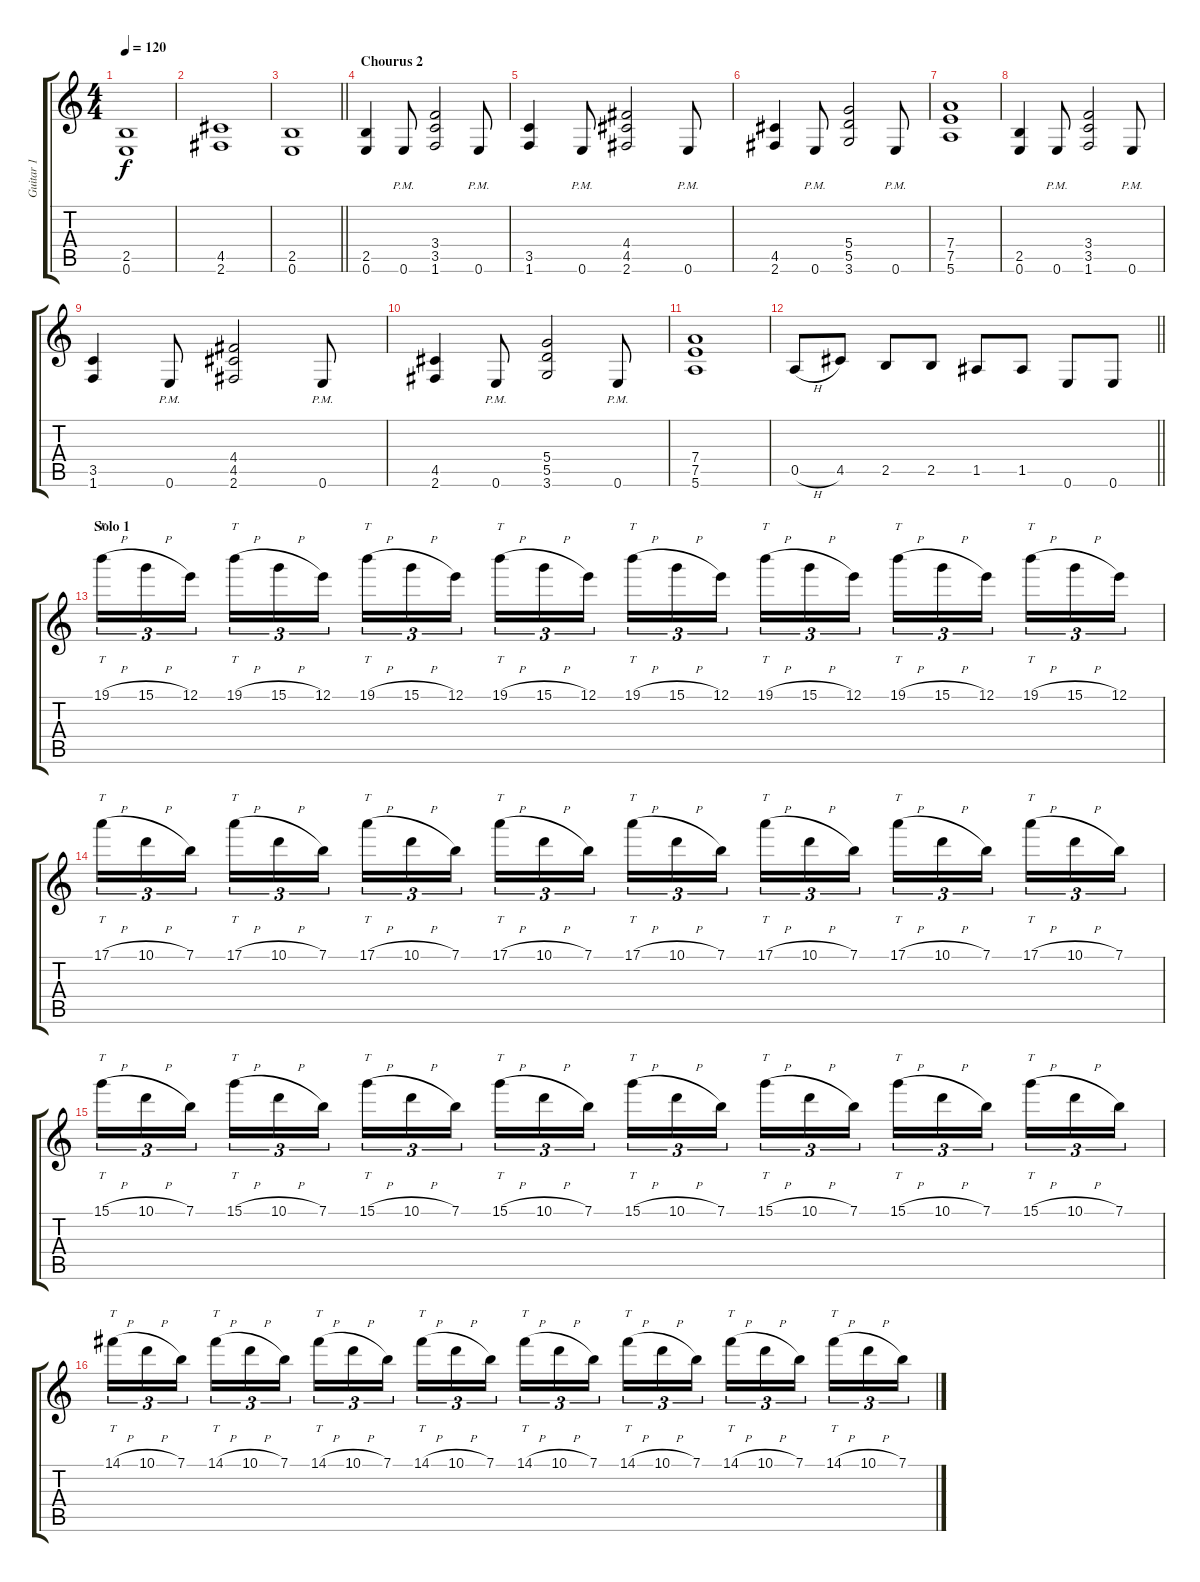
\track ("Guitar 1" "Guitar 1") {instrument distortionguitar}
\staff {score tabs}
\tuning (E4 B3 G3 D3 A2 E2) {hide}
\ts (4 4)
\tempo 120
\clef g2
\ks c
(2.5 0.6).1{dy f} |
(4.5 2.6).1 |
\barLineRight lightlight
(2.5 0.6).1 |
\section ("" "Chourus 2")
(2.5 0.6).4 0.6{pm}.8 (3.4 3.5 1.6).2 0.6{pm}.8 |
(3.5 1.6).4 0.6{pm}.8 (4.4 4.5 2.6).2 0.6{pm}.8 |
(4.5 2.6).4 0.6{pm}.8 (5.4 5.5 3.6).2 0.6{pm}.8 |
(7.4 7.5 5.6).1 |
(2.5 0.6).4 0.6{pm}.8 (3.4 3.5 1.6).2 0.6{pm}.8 |
(3.5 1.6).4 0.6{pm}.8 (4.4 4.5 2.6).2 0.6{pm}.8 |
(4.5 2.6).4 0.6{pm}.8 (5.4 5.5 3.6).2 0.6{pm}.8 |
(7.4 7.5 5.6).1 |
\barLineRight lightlight
0.5{h}.8 4.5.8 2.5.8 2.5.8 1.5.8 1.5.8 0.6.8 0.6.8 |
\section ("" "Solo 1")
19.1{h}.16{tt tu (3 2)} 15.1{h}.16{tu (3 2)} 12.1.16{tu (3 2) beam splitsecondary} 19.1{h}.16{tt tu (3 2)} 15.1{h}.16{tu (3 2)} 12.1.16{tu (3 2)} 19.1{h}.16{tt tu (3 2)} 15.1{h}.16{tu (3 2)} 12.1.16{tu (3 2) beam splitsecondary} 19.1{h}.16{tt tu (3 2)} 15.1{h}.16{tu (3 2)} 12.1.16{tu (3 2)} 19.1{h}.16{tt tu (3 2)} 15.1{h}.16{tu (3 2)} 12.1.16{tu (3 2) beam splitsecondary} 19.1{h}.16{tt tu (3 2)} 15.1{h}.16{tu (3 2)} 12.1.16{tu (3 2)} 19.1{h}.16{tt tu (3 2)} 15.1{h}.16{tu (3 2)} 12.1.16{tu (3 2) beam splitsecondary} 19.1{h}.16{tt tu (3 2)} 15.1{h}.16{tu (3 2)} 12.1.16{tu (3 2)} |
17.1{h}.16{tt tu (3 2)} 10.1{h}.16{tu (3 2)} 7.1.16{tu (3 2) beam splitsecondary} 17.1{h}.16{tt tu (3 2)} 10.1{h}.16{tu (3 2)} 7.1.16{tu (3 2)} 17.1{h}.16{tt tu (3 2)} 10.1{h}.16{tu (3 2)} 7.1.16{tu (3 2) beam splitsecondary} 17.1{h}.16{tt tu (3 2)} 10.1{h}.16{tu (3 2)} 7.1.16{tu (3 2)} 17.1{h}.16{tt tu (3 2)} 10.1{h}.16{tu (3 2)} 7.1.16{tu (3 2) beam splitsecondary} 17.1{h}.16{tt tu (3 2)} 10.1{h}.16{tu (3 2)} 7.1.16{tu (3 2)} 17.1{h}.16{tt tu (3 2)} 10.1{h}.16{tu (3 2)} 7.1.16{tu (3 2) beam splitsecondary} 17.1{h}.16{tt tu (3 2)} 10.1{h}.16{tu (3 2)} 7.1.16{tu (3 2)} |
15.1{h}.16{tt tu (3 2)} 10.1{h}.16{tu (3 2)} 7.1.16{tu (3 2) beam splitsecondary} 15.1{h}.16{tt tu (3 2)} 10.1{h}.16{tu (3 2)} 7.1.16{tu (3 2)} 15.1{h}.16{tt tu (3 2)} 10.1{h}.16{tu (3 2)} 7.1.16{tu (3 2) beam splitsecondary} 15.1{h}.16{tt tu (3 2)} 10.1{h}.16{tu (3 2)} 7.1.16{tu (3 2)} 15.1{h}.16{tt tu (3 2)} 10.1{h}.16{tu (3 2)} 7.1.16{tu (3 2) beam splitsecondary} 15.1{h}.16{tt tu (3 2)} 10.1{h}.16{tu (3 2)} 7.1.16{tu (3 2)} 15.1{h}.16{tt tu (3 2)} 10.1{h}.16{tu (3 2)} 7.1.16{tu (3 2) beam splitsecondary} 15.1{h}.16{tt tu (3 2)} 10.1{h}.16{tu (3 2)} 7.1.16{tu (3 2)} |
14.1{h}.16{tt tu (3 2)} 10.1{h}.16{tu (3 2)} 7.1.16{tu (3 2) beam splitsecondary} 14.1{h}.16{tt tu (3 2)} 10.1{h}.16{tu (3 2)} 7.1.16{tu (3 2)} 14.1{h}.16{tt tu (3 2)} 10.1{h}.16{tu (3 2)} 7.1.16{tu (3 2) beam splitsecondary} 14.1{h}.16{tt tu (3 2)} 10.1{h}.16{tu (3 2)} 7.1.16{tu (3 2)} 14.1{h}.16{tt tu (3 2)} 10.1{h}.16{tu (3 2)} 7.1.16{tu (3 2) beam splitsecondary} 14.1{h}.16{tt tu (3 2)} 10.1{h}.16{tu (3 2)} 7.1.16{tu (3 2)} 14.1{h}.16{tt tu (3 2)} 10.1{h}.16{tu (3 2)} 7.1.16{tu (3 2) beam splitsecondary} 14.1{h}.16{tt tu (3 2)} 10.1{h}.16{tu (3 2)} 7.1.16{tu (3 2)}
